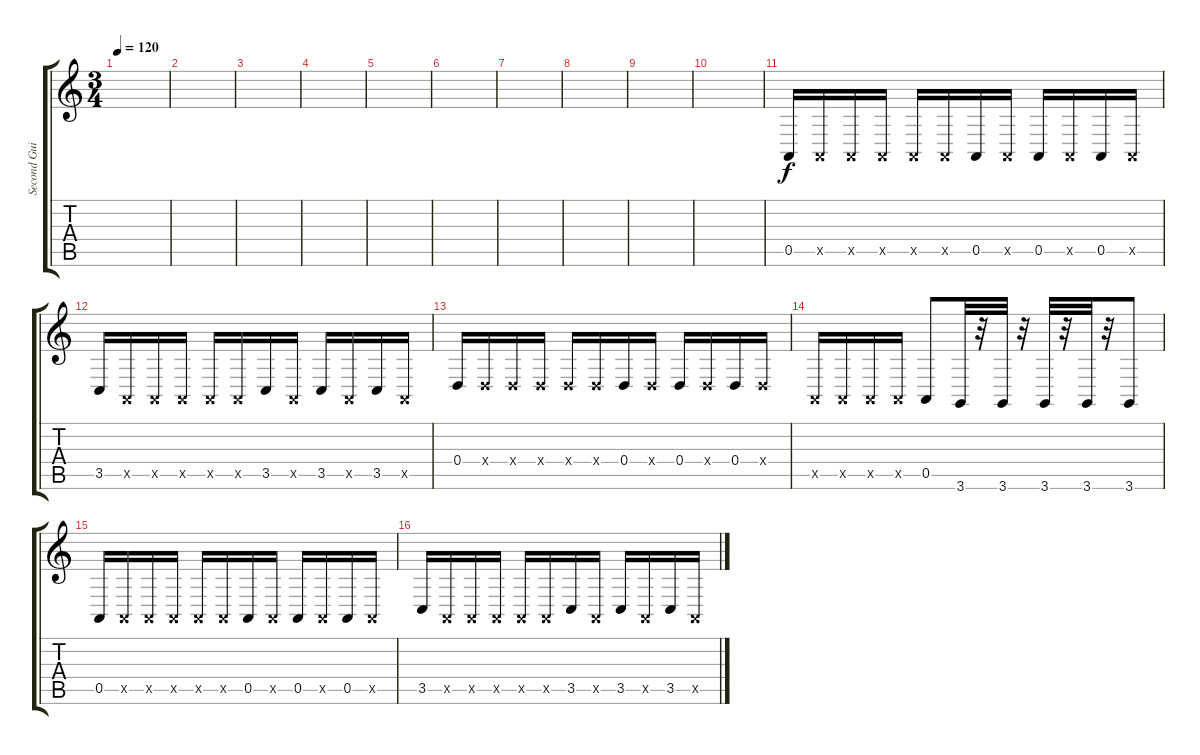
\track ("Second Guitar" "Second Gui") {instrument acousticgrandpiano}
\staff {score tabs}
\tuning (E4 B3 G3 D3 A2 E2) {hide}
\ts (3 4)
\tempo 120
\clef g2
\ks c
|
|
|
|
|
|
|
|
|
|
0.5.16 0.5{x}.16 0.5{x}.16 0.5{x}.16 0.5{x}.16 0.5{x}.16 0.5.16 0.5{x}.16 0.5.16 0.5{x}.16 0.5.16 0.5{x}.16 |
3.5.16 0.5{x}.16 0.5{x}.16 0.5{x}.16 0.5{x}.16 0.5{x}.16 3.5.16 0.5{x}.16 3.5.16 0.5{x}.16 3.5.16 0.5{x}.16 |
0.4.16 0.4{x}.16 0.4{x}.16 0.4{x}.16 0.4{x}.16 0.4{x}.16 0.4.16 0.4{x}.16 0.4.16 0.4{x}.16 0.4.16 0.4{x}.16 |
0.5{x}.16 0.5{x}.16 0.5{x}.16 0.5{x}.16 0.5.8 3.6.32 r.32 3.6.32 r.32 3.6.32 r.32 3.6.32 r.32 3.6.8 |
0.5.16 0.5{x}.16 0.5{x}.16 0.5{x}.16 0.5{x}.16 0.5{x}.16 0.5.16 0.5{x}.16 0.5.16 0.5{x}.16 0.5.16 0.5{x}.16 |
3.5.16 0.5{x}.16 0.5{x}.16 0.5{x}.16 0.5{x}.16 0.5{x}.16 3.5.16 0.5{x}.16 3.5.16 0.5{x}.16 3.5.16 0.5{x}.16
